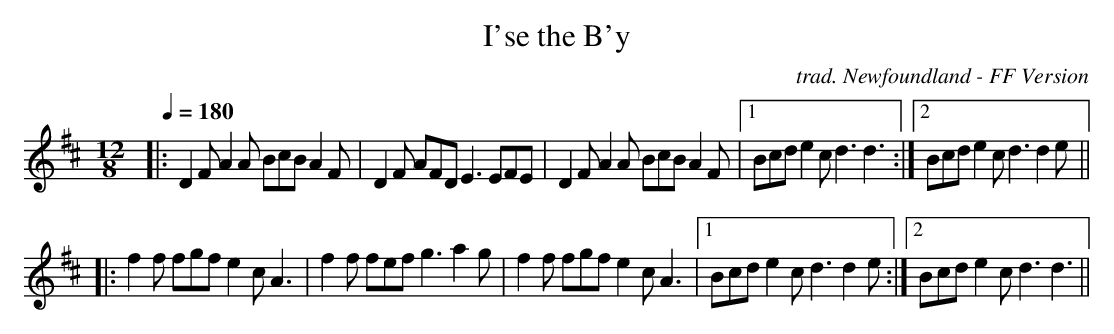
X:1
T: I'se the B'y
O: trad. Newfoundland - FF Version
M: 12/8
L: 1/8
Q:1/4=180
K: Dmaj
|: D2F A2A BcB A2F|D2F AFD E3 EFE|D2F A2A BcB A2F |1 Bcd e2c d3 d3 :|2 Bcd e2c d3 d2e ||
|: f2f fgf e2c A3|f2f fef g3 a2g|f2f fgf e2c A3 |1 Bcd e2c d3 d2e :|2 Bcd e2c d3 d3 ||
